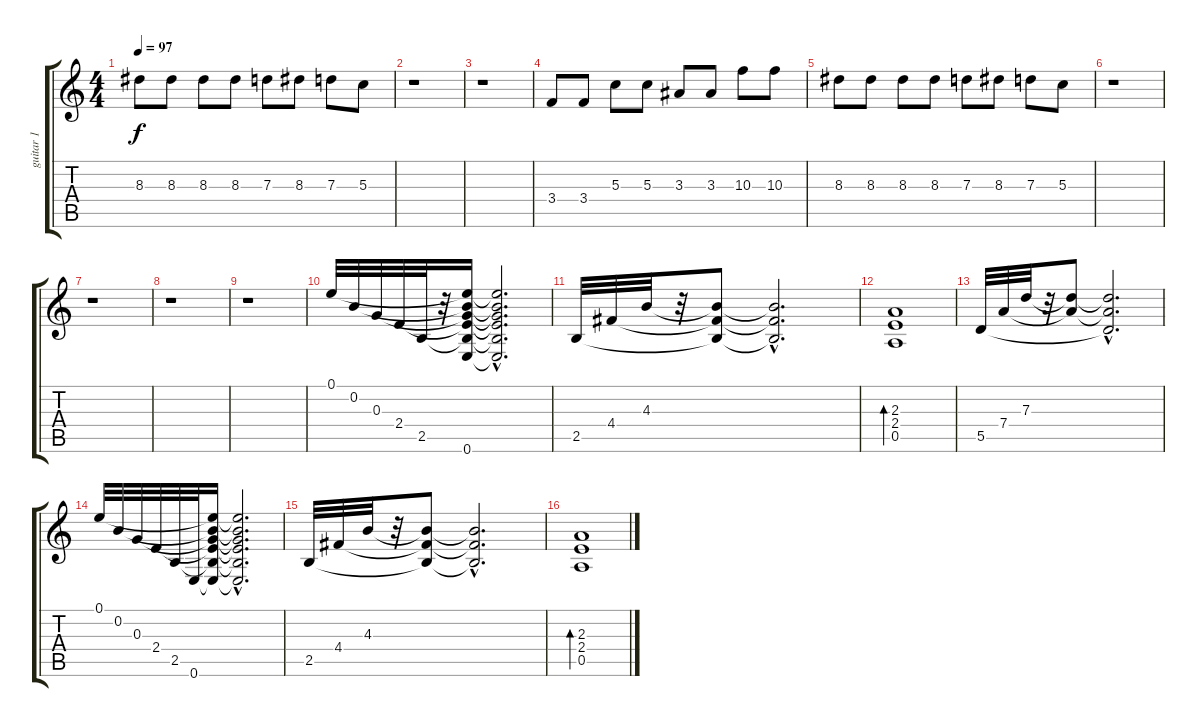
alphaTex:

\track ("guitar 1" "guitar 1") {instrument electricguitarclean}
\staff {score tabs}
\tuning (E4 B3 G3 D3 A2 E2) {hide}
\ts (4 4)
\tempo 97
\clef g2
\ks c
8.3.8{dy f} 8.3.8 8.3.8 8.3.8 7.3.8 8.3.8 7.3.8 5.3.8 |
r.1 |
r.1 |
3.4.8 3.4.8 5.3.8 5.3.8 3.3.8 3.3.8 10.3.8 10.3.8 |
8.3.8 8.3.8 8.3.8 8.3.8 7.3.8 8.3.8 7.3.8 5.3.8 |
r.1 |
r.1 |
r.1 |
r.1 |
0.1.32 0.2.32 0.3.32 2.4.32 2.5.32 r.32 (0.1{t} 0.2{t} 0.3{t} 2.4{t} 2.5{t} 0.6).16 (0.1{hac t} 0.2{hac t} 0.3{hac t} 2.4{hac t} 2.5{hac t} 0.6{hac t}).2{d} |
2.5.32 4.4.32 4.3.32 r.32 (4.3{t} 4.4{t} 2.5{t}).8 (4.3{hac t} 4.4{hac t} 2.5{hac t}).2{d} |
(2.3 2.4 0.5).1{bd 480} |
5.5.32 7.4.32 7.3.32 r.32 (7.3{t} 7.4{t}).8 (7.3{hac t} 7.4{hac t} 5.5{hac t}).2{d} |
0.1.32 0.2.32 0.3.32 2.4.32 2.5.32 0.6.32 (0.1{t} 0.2{t} 0.3{t} 2.4{t} 2.5{t} 0.6{t}).16 (0.1{hac t} 0.2{hac t} 0.3{hac t} 2.4{hac t} 2.5{hac t} 0.6{hac t}).2{d} |
2.5.32 4.4.32 4.3.32 r.32 (4.3{t} 4.4{t} 2.5{t}).8 (4.3{hac t} 4.4{hac t} 2.5{hac t}).2{d} |
(2.3 2.4 0.5).1{bd 480}
